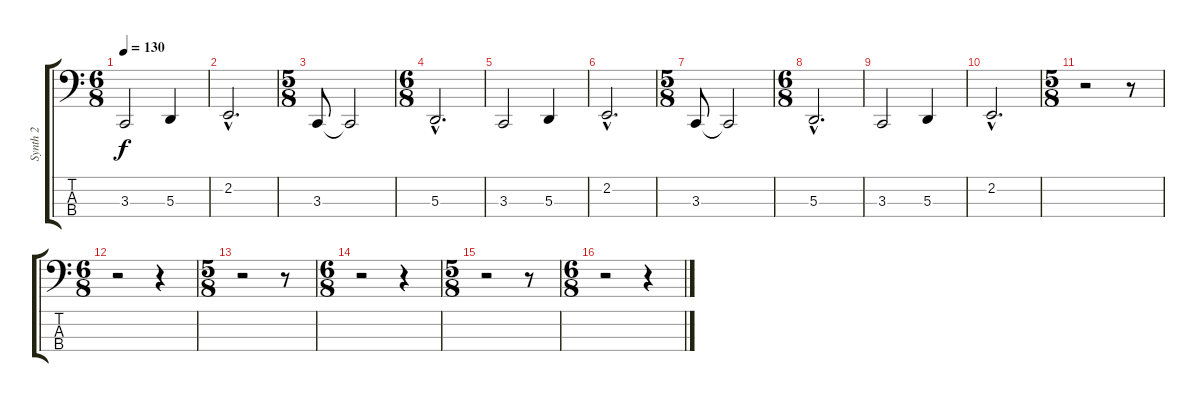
\track ("Synth 2" "Synth 2") {instrument pad3polysynth}
\staff {score tabs}
\tuning (G2 D2 A1 E1) {hide}
\ts (6 8)
\tempo 130
\clef f4
\ks c
3.3.2{dy f} 5.3.4 |
2.2{hac}.2{d} |
\ts (5 8)
3.3.8 3.3{t}.2 |
\ts (6 8)
5.3{hac}.2{d} |
3.3.2 5.3.4 |
2.2{hac}.2{d} |
\ts (5 8)
3.3.8 3.3{t}.2 |
\ts (6 8)
5.3{hac}.2{d} |
3.3.2 5.3.4 |
2.2{hac}.2{d} |
\ts (5 8)
r.2 r.8 |
\ts (6 8)
r.2 r.4 |
\ts (5 8)
r.2 r.8 |
\ts (6 8)
r.2 r.4 |
\ts (5 8)
r.2 r.8 |
\ts (6 8)
r.2 r.4
